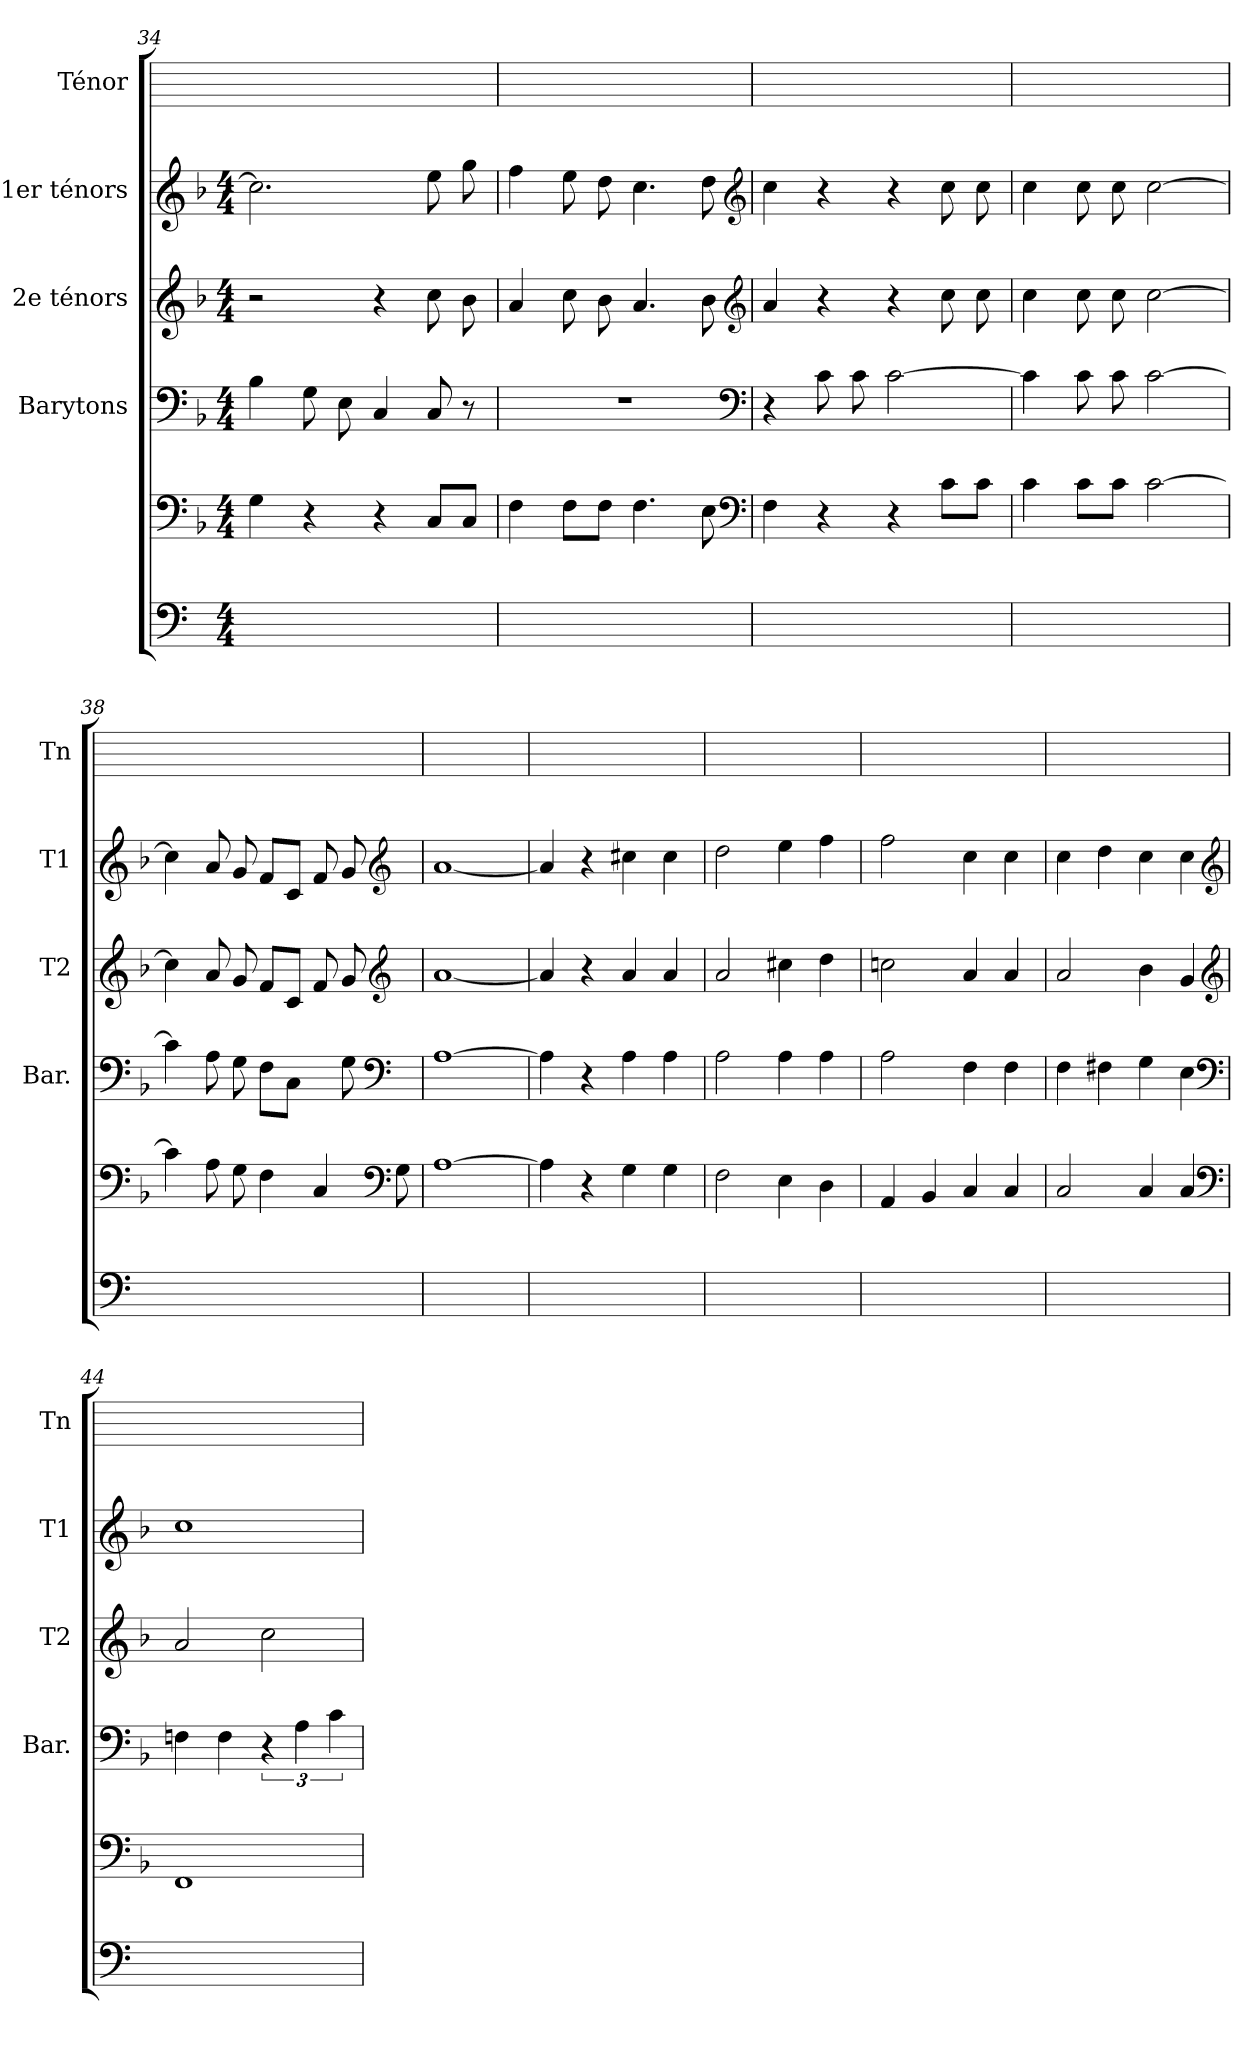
**kern	**kern	**kern	**kern	**kern	**kern
*part5	*part5	*part4	*part3	*part2	*part1
*staff6	*staff5	*staff4	*staff3	*staff2	*staff1
*	*	*I"Barytons	*I"2e ténors	*I"1er ténors	*I"Ténor
*	*	*I'Bar.	*I'T2	*I'T1	*I'Tn
*clefF4	*clefF4	*clefF4	*clefG2	*clefG2	*
*	*k[b-]	*k[b-]	*k[b-]	*k[b-]	*
*M4/4	*M4/4	*M4/4	*M4/4	*M4/4	*
=34	=34	=34	=34	=34	=34
1ryy	4G	4B-	2r	2.cc]	1ryy
.	4r	8G	.	.	.
.	.	8E	.	.	.
.	4r	4C	4r	.	.
.	8C/L	8C	8cc	8ee	.
.	8C/J	8r	8b-	8gg	.
=35	=35	=35	=35	=35	=35
1ryy	4F	1r	4a	4ff	1ryy
.	8F\L	.	8cc	8ee	.
.	8F\J	.	8b-	8dd	.
.	4.F	.	4.a	4.cc	.
.	8E	.	8b-	8dd	.
*	*clefF4	*clefF4	*clefG2	*clefG2	*
!!LO:LB:g=z
=36	=36	=36	=36	=36	=36
1ryy	4F	4r	4a	4cc	1ryy
.	4r	8c	4r	4r	.
.	.	8c	.	.	.
.	4r	[2c	4r	4r	.
.	8c\L	.	8cc	8cc	.
.	8c\J	.	8cc	8cc	.
=37	=37	=37	=37	=37	=37
1ryy	4c	4c]	4cc	4cc	1ryy
.	8c\L	8c	8cc	8cc	.
.	8c\J	8c	8cc	8cc	.
.	[2c	[2c	[2cc	[2cc	.
=38	=38	=38	=38	=38	=38
1ryy	4c]	4c]	4cc]	4cc]	1ryy
.	8A	8A	8a	8a	.
.	8G	8G	8g	8g	.
.	4F	8FL	8fL	8fL	.
.	.	8CJ	8cJ	8cJ	.
.	4C	8ryy	8f	8f	.
.	.	8G	8g	8g	.
*	*clefF4	*clefF4	*clefG2	*clefG2	*
8ryy	8G	8ryy	8ryy	8ryy	8ryy
!!LO:LB:g=z
=39	=39	=39	=39	=39	=39
1ryy	[1A	[1A	[1a	[1a	1ryy
=40	=40	=40	=40	=40	=40
1ryy	4A]	4A]	4a]	4a]	1ryy
.	4r	4r	4r	4r	.
.	4G	4A	4a	4cc#X	.
.	4G	4A	4a	4cc#	.
=41	=41	=41	=41	=41	=41
1ryy	2F	2A	2a	2dd	1ryy
.	4E	4A	4cc#X	4ee	.
.	4D	4A	4dd	4ff	.
=42	=42	=42	=42	=42	=42
1ryy	4AA	2A	2ccn	2ff	1ryy
.	4BB-	.	.	.	.
.	4C	4F	4a	4cc	.
.	4C	4F	4a	4cc	.
=43	=43	=43	=43	=43	=43
1ryy	2C	4F	2a	4cc	1ryy
.	.	4F#X	.	4dd	.
.	4C	4G	4b-	4cc	.
.	4C	4E	4g	4cc	.
*	*clefF4	*clefF4	*clefG2	*clefG2	*
!!LO:PB:g=z
=44	=44	=44	=44	=44	=44
1ryy	1FF	4Fn	2a	1cc	1ryy
.	.	4F	.	.	.
.	.	6r	2cc	.	.
.	.	6A	.	.	.
.	.	6c	.	.	.
=	=	=	=	=	=
*-	*-	*-	*-	*-	*-
